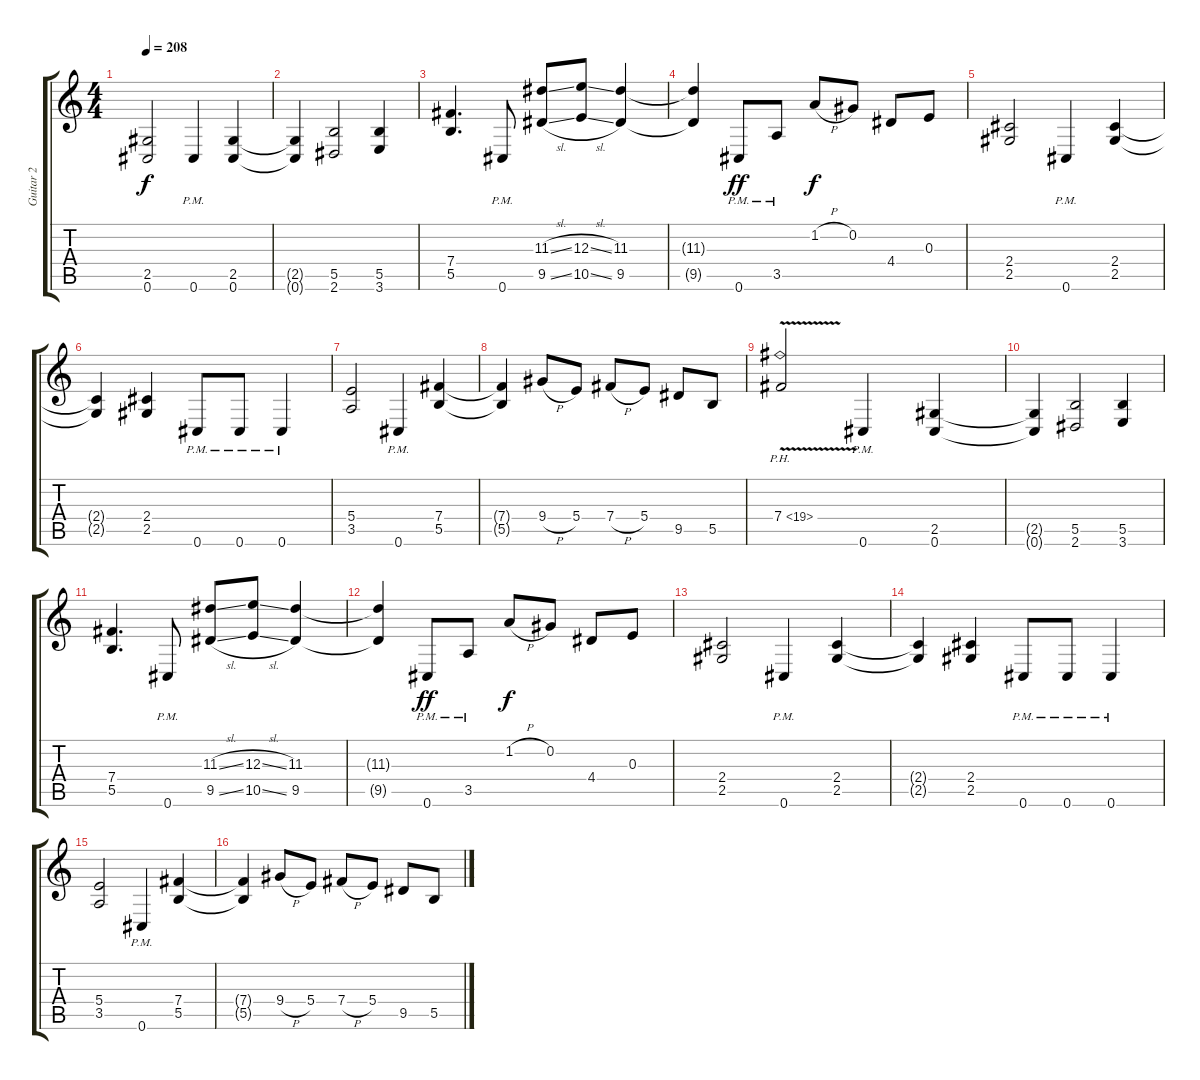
\track ("Guitar 2" "Guitar 2") {instrument distortionguitar}
\staff {score tabs}
\tuning (Db4 Ab3 E3 B2 Gb2 Db2) {hide}
\ts (4 4)
\tempo 208
\clef g2
\ks c
(2.5 0.6).2{dy f} 0.6{pm}.4 (2.5 0.6).4 |
(2.5{t} 0.6{t}).4 (5.5 2.6).2 (5.5 3.6).4 |
(7.4 5.5).4{d} 0.6{pm}.8 (11.3{sl} 9.5{sl}).8 (12.3{sl} 10.5{sl}).8 (11.3 9.5).4 |
(11.3{t} 9.5{t}).4 0.6{pm}.8{dy ff} 3.5{pm}.8 1.2{h}.8{dy f} 0.2.8 4.4.8 0.3.8 |
(2.4 2.5).2 0.6{pm}.4 (2.4 2.5).4 |
(2.4{t} 2.5{t}).4 (2.4 2.5).4 0.6{pm}.8 0.6{pm}.8 0.6{pm}.4 |
(5.4 3.5).2 0.6{pm}.4 (7.4 5.5).4 |
(7.4{t} 5.5{t}).4 9.4{h}.8 5.4.8 7.4{h}.8 5.4.8 9.5.8 5.5.8 |
7.4{ph 12 v}.2 0.6{pm}.4 (2.5 0.6).4 |
(2.5{t} 0.6{t}).4 (5.5 2.6).2 (5.5 3.6).4 |
(7.4 5.5).4{d} 0.6{pm}.8 (11.3{sl} 9.5{sl}).8 (12.3{sl} 10.5{sl}).8 (11.3 9.5).4 |
(11.3{t} 9.5{t}).4 0.6{pm}.8{dy ff} 3.5{pm}.8 1.2{h}.8{dy f} 0.2.8 4.4.8 0.3.8 |
(2.4 2.5).2 0.6{pm}.4 (2.4 2.5).4 |
(2.4{t} 2.5{t}).4 (2.4 2.5).4 0.6{pm}.8 0.6{pm}.8 0.6{pm}.4 |
(5.4 3.5).2 0.6{pm}.4 (7.4 5.5).4 |
(7.4{t} 5.5{t}).4 9.4{h}.8 5.4.8 7.4{h}.8 5.4.8 9.5.8 5.5.8
